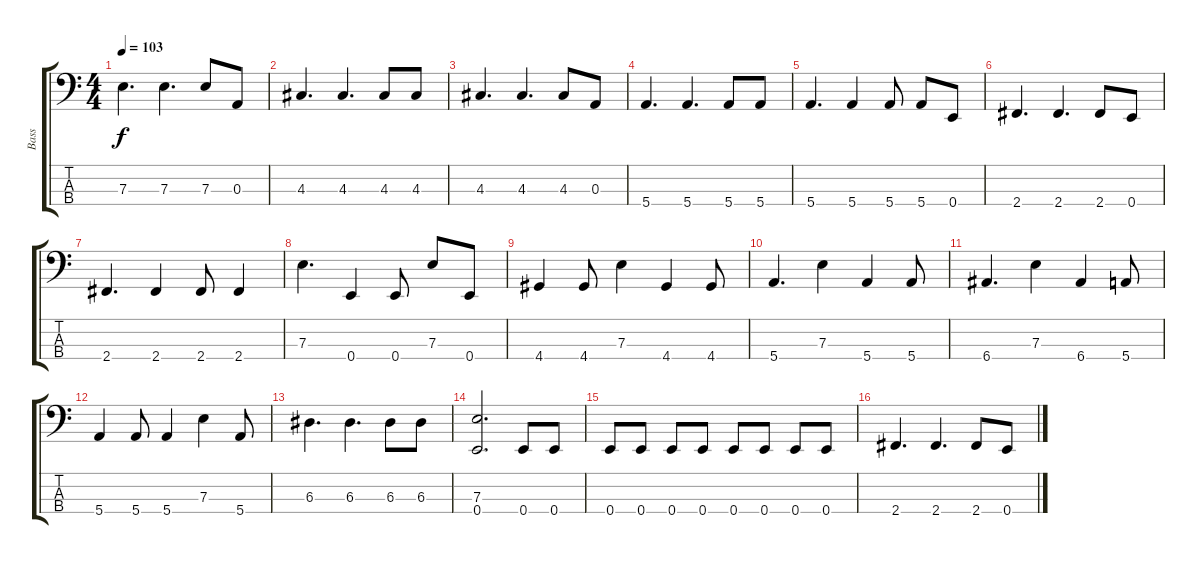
\track ("Bass" "Bass") {instrument electricbassfinger}
\staff {score tabs}
\tuning (G2 D2 A1 E1) {hide}
\ts (4 4)
\tempo 103
\clef f4
\ks c
7.3.4{d dy f} 7.3.4{d} 7.3.8 0.3.8 |
4.3.4{d} 4.3.4{d} 4.3.8 4.3.8 |
4.3.4{d} 4.3.4{d} 4.3.8 0.3.8 |
5.4.4{d} 5.4.4{d} 5.4.8 5.4.8 |
5.4.4{d} 5.4.4 5.4.8 5.4.8 0.4.8 |
2.4.4{d} 2.4.4{d} 2.4.8 0.4.8 |
2.4.4{d} 2.4.4 2.4.8 2.4.4 |
7.3.4{d} 0.4.4 0.4.8 7.3.8 0.4.8 |
4.4.4 4.4.8 7.3.4 4.4.4 4.4.8 |
5.4.4{d} 7.3.4 5.4.4 5.4.8 |
6.4.4{d} 7.3.4 6.4.4 5.4.8 |
5.4.4 5.4.8 5.4.4 7.3.4 5.4.8 |
6.3.4{d} 6.3.4{d} 6.3.8 6.3.8 |
(7.3 0.4).2{d} 0.4.8 0.4.8 |
0.4.8 0.4.8 0.4.8 0.4.8 0.4.8 0.4.8 0.4.8 0.4.8 |
2.4.4{d} 2.4.4{d} 2.4.8 0.4.8
